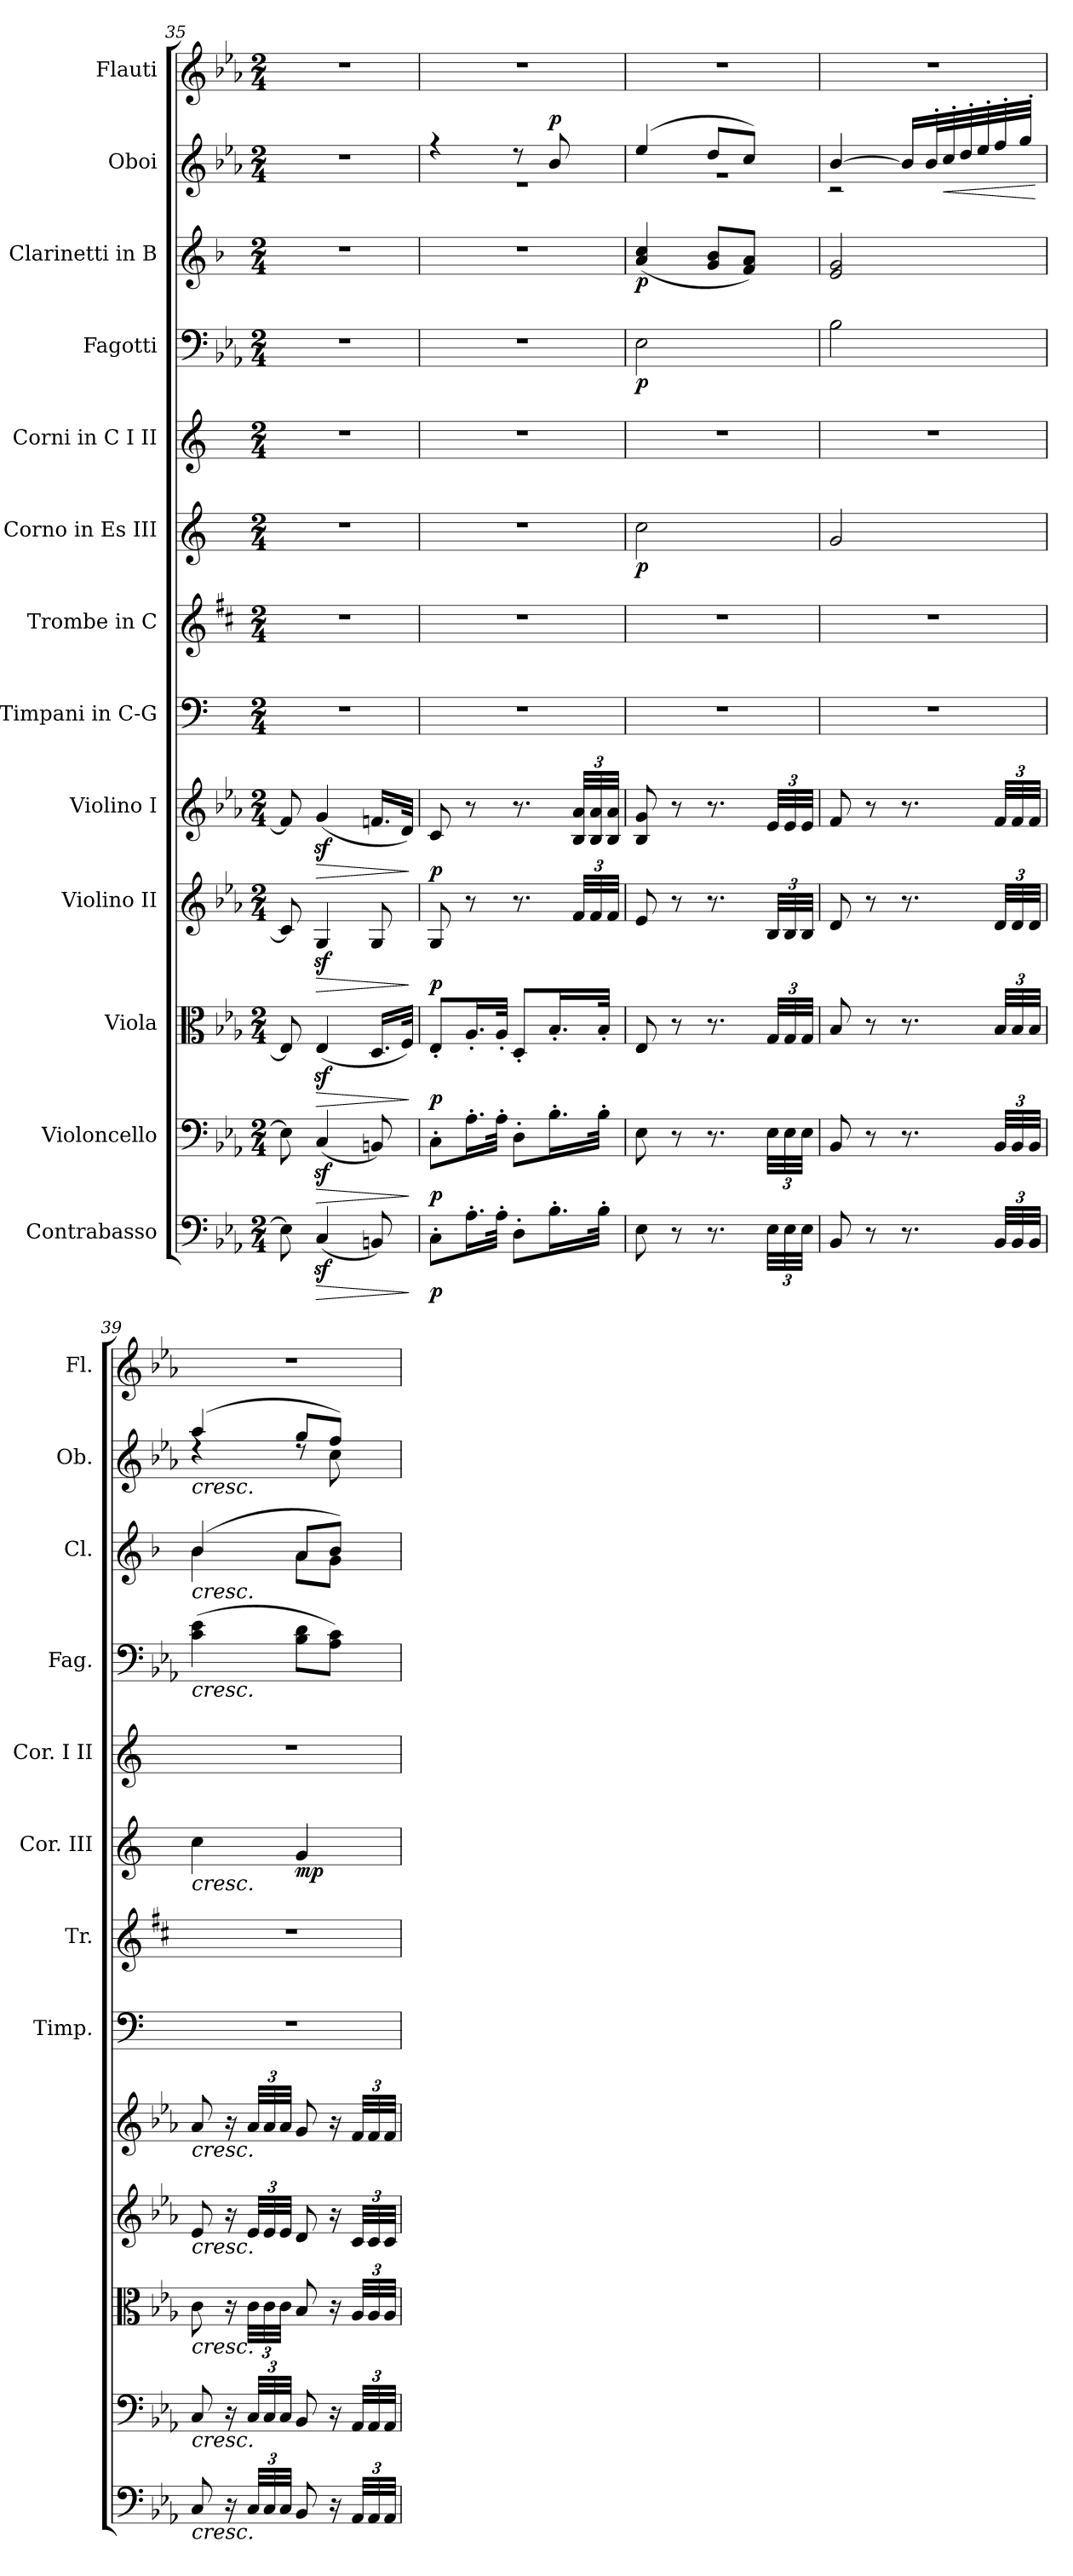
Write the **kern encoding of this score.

**kern	**dynam	**kern	**dynam	**kern	**dynam	**kern	**dynam	**kern	**dynam	**kern	**kern	**kern	**dynam	**kern	**kern	**dynam	**kern	**dynam	**kern	**dynam	**kern
*part13	*part13	*part12	*part12	*part11	*part11	*part10	*part10	*part9	*part9	*part8	*part7	*part6	*part6	*part5	*part4	*part4	*part3	*part3	*part2	*part2	*part1
*staff13	*staff13	*staff12	*staff12	*staff11	*staff11	*staff10	*staff10	*staff9	*staff9	*staff8	*staff7	*staff6	*staff6	*staff5	*staff4	*staff4	*staff3	*staff3	*staff2	*staff2	*staff1
*I"Contrabasso	*	*I"Violoncello	*	*I"Viola	*	*I"Violino II	*	*I"Violino I	*	*I"Timpani in C-G	*I"Trombe in C	*I"Corno in Es III	*	*I"Corni in C I II	*I"Fagotti	*	*I"Clarinetti in B	*	*I"Oboi	*	*I"Flauti
*	*	*	*	*	*	*	*	*	*	*I'Timp.	*I'Tr.	*I'Cor. III	*	*I'Cor. I II	*I'Fag.	*	*I'Cl.	*	*I'Ob.	*	*I'Fl.
*clefF4	*	*clefF4	*	*clefC3	*	*clefG2	*	*clefG2	*	*clefF4	*clefG2	*clefG2	*	*clefG2	*clefF4	*	*clefG2	*	*clefG2	*	*clefG2
*ITrd7c12	*	*	*	*	*	*	*	*	*	*	*ITrd1c2	*ITrd5c9	*	*ITrd7c12	*	*	*ITrd1c2	*	*	*	*
*k[b-e-a-]	*	*k[b-e-a-]	*	*k[b-e-a-]	*	*k[b-e-a-]	*	*k[b-e-a-]	*	*k[]	*k[]	*k[b-e-a-]	*	*k[]	*k[b-e-a-]	*	*k[b-e-a-]	*	*k[b-e-a-]	*	*k[b-e-a-]
*M2/4	*	*M2/4	*	*M2/4	*	*M2/4	*	*M2/4	*	*M2/4	*M2/4	*M2/4	*	*M2/4	*M2/4	*	*M2/4	*	*M2/4	*	*M2/4
=35	=35	=35	=35	=35	=35	=35	=35	=35	=35	=35	=35	=35	=35	=35	=35	=35	=35	=35	=35	=35	=35
8EE-\]	.	8E-\]	.	8E-/]	.	8c/]	.	8f#/]	.	2r	2r	2r	.	2r	2r	.	2r	.	2r	.	2r
!	!LO:HP:b	!	!LO:HP:b	!	!LO:HP:b	!	!LO:HP:b	!	!LO:HP:b	!	!	!	!	!	!	!	!	!	!	!	!
(4CCz</	>	(4Cz</	>	(4E-z</	>	4Gz</	>	(4gz</	>	.	.	.	.	.	.	.	.	.	.	.	.
8BBBn/)	.	8BBn/)	.	16.D/LL	.	8G/	.	16.fn/LL	.	.	.	.	.	.	.	.	.	.	.	.	.
.	.	.	.	32F/JJk)	.	.	.	32d/JJk)	.	.	.	.	.	.	.	.	.	.	.	.	.
.	]	.	]	.	]	.	]	.	]	.	.	.	.	.	.	.	.	.	.	.	.
=36	=36	=36	=36	=36	=36	=36	=36	=36	=36	=36	=36	=36	=36	=36	=36	=36	=36	=36	=36	=36	=36
*	*	*	*	*	*	*	*	*	*	*	*	*	*	*	*	*	*	*	*^	*	*
!	!LO:DY:b	!	!LO:DY:b	!	!LO:DY:b	!	!LO:DY:b	!	!LO:DY:b	!	!	!	!	!	!	!	!	!	!	!	!	!
8CC'\L	p	8C'\L	p	8E-'/L	p	8G/	p	8c/	p	2r	2r	2r	.	2r	2r	.	2r	.	4r	2r	.	2r
16.AA-'\L	.	16.A-'\L	.	16.A-'/L	.	8r	.	8r	.	.	.	.	.	.	.	.	.	.	.	.	.	.
32AA-'\JJk	.	32A-'\JJk	.	32A-'/JJk	.	.	.	.	.	.	.	.	.	.	.	.	.	.	.	.	.	.
8DD'\L	.	8D'\L	.	8D'/L	.	8.r	.	8.r	.	.	.	.	.	.	.	.	.	.	8r	.	.	.
!	!	!	!	!	!	!	!	!	!	!	!	!	!	!	!	!	!	!	!	!	!LO:DY:a	!
16.BB-'\L	.	16.B-'\L	.	16.B-'/L	.	.	.	.	.	.	.	.	.	.	.	.	.	.	8b-/	.	p	.
*	*	*	*	*	*	*Xbrackettup	*	*Xbrackettup	*	*	*	*	*	*	*	*	*	*	*	*	*	*
.	.	.	.	.	.	48f/LLL	.	48B-/ 48a-/LLL	.	.	.	.	.	.	.	.	.	.	.	.	.	.
.	.	.	.	.	.	48f/	.	48B-/ 48a-/	.	.	.	.	.	.	.	.	.	.	.	.	.	.
32BB-'\JJk	.	32B-'\JJk	.	32B-'/JJk	.	.	.	.	.	.	.	.	.	.	.	.	.	.	.	.	.	.
.	.	.	.	.	.	48f/JJJ	.	48B-/ 48a-/JJJ	.	.	.	.	.	.	.	.	.	.	.	.	.	.
!!LO:PB:g=z
=37	=37	=37	=37	=37	=37	=37	=37	=37	=37	=37	=37	=37	=37	=37	=37	=37	=37	=37	=37	=37	=37	=37
!	!	!	!	!	!	!	!	!	!	!	!	!	!LO:DY:b	!	!	!LO:DY:b	!	!LO:DY:b	!	!	!	!
8EE-\	.	8E-\	.	8E-/	.	8e-/	.	8B-/ 8g/	.	2r	2r	2e-\	p	2r	2E-\	p	(4g/ 4b-/	p	(4ee-/	2r	.	2r
8r	.	8r	.	8r	.	8r	.	8r	.	.	.	.	.	.	.	.	.	.	.	.	.	.
8.r	.	8.r	.	8.r	.	8.r	.	8.r	.	.	.	.	.	.	.	.	8f/ 8a-/L	.	8dd/L	.	.	.
.	.	.	.	.	.	.	.	.	.	.	.	.	.	.	.	.	8e-/ 8g/J)	.	8cc/J)	.	.	.
*Xbrackettup	*	*Xbrackettup	*	*Xbrackettup	*	*	*	*	*	*	*	*	*	*	*	*	*	*	*	*	*	*
48EE-\LLL	.	48E-\LLL	.	48G/LLL	.	48B-/LLL	.	48e-/LLL	.	.	.	.	.	.	.	.	.	.	.	.	.	.
48EE-\	.	48E-\	.	48G/	.	48B-/	.	48e-/	.	.	.	.	.	.	.	.	.	.	.	.	.	.
48EE-\JJJ	.	48E-\JJJ	.	48G/JJJ	.	48B-/JJJ	.	48e-/JJJ	.	.	.	.	.	.	.	.	.	.	.	.	.	.
=38	=38	=38	=38	=38	=38	=38	=38	=38	=38	=38	=38	=38	=38	=38	=38	=38	=38	=38	=38	=38	=38	=38
8BBB-/	.	8BB-/	.	8B-/	.	8d/	.	8f/	.	2r	2r	2B-/	.	2r	2B-\	.	2d/ 2f/	.	[4b-/	2r	.	2r
8r	.	8r	.	8r	.	8r	.	8r	.	.	.	.	.	.	.	.	.	.	.	.	.	.
8.r	.	8.r	.	8.r	.	8.r	.	8.r	.	.	.	.	.	.	.	.	.	.	16b-/LL]	.	.	.
.	.	.	.	.	.	.	.	.	.	.	.	.	.	.	.	.	.	.	32b-'/L	.	.	.
!	!	!	!	!	!	!	!	!	!	!	!	!	!	!	!	!	!	!	!	!	!LO:HP:b	!
.	.	.	.	.	.	.	.	.	.	.	.	.	.	.	.	.	.	.	32cc'/	.	<	.
.	.	.	.	.	.	.	.	.	.	.	.	.	.	.	.	.	.	.	32dd'/	.	.	.
.	.	.	.	.	.	.	.	.	.	.	.	.	.	.	.	.	.	.	32ee-'/	.	.	.
48BBB-/LLL	.	48BB-/LLL	.	48B-/LLL	.	48d/LLL	.	48f/LLL	.	.	.	.	.	.	.	.	.	.	32ff'/	.	.	.
48BBB-/	.	48BB-/	.	48B-/	.	48d/	.	48f/	.	.	.	.	.	.	.	.	.	.	.	.	.	.
.	.	.	.	.	.	.	.	.	.	.	.	.	.	.	.	.	.	.	32gg'/JJJ	.	.	.
48BBB-/JJJ	.	48BB-/JJJ	.	48B-/JJJ	.	48d/JJJ	.	48f/JJJ	.	.	.	.	.	.	.	.	.	.	.	.	.	.
*	*	*	*	*	*	*	*	*	*	*	*	*	*	*	*	*	*	*	*v	*v	*	*
.	.	.	.	.	.	.	.	.	.	.	.	.	.	.	.	.	.	.	.	[	.
=39	=39	=39	=39	=39	=39	=39	=39	=39	=39	=39	=39	=39	=39	=39	=39	=39	=39	=39	=39	=39	=39
*	*	*	*	*	*	*	*	*	*	*	*	*	*	*	*	*	*^	*	*^	*	*
!	!	!	!	!	!	!	!	!	!	!	!	!	!	!	!	!	!	!	!	!LO:TX:b:i:t=cresc.	!	!	!
!	!	!	!	!	!	!	!	!	!	!	!	!	!	!	!	!	!LO:TX:b:i:t=cresc.	!	!	!	!	!	!
!	!	!	!	!	!	!	!	!	!	!	!	!	!	!	!LO:TX:b:i:t=cresc.	!	!	!	!	!	!	!	!
!	!	!	!	!	!	!	!	!	!	!	!	!LO:TX:b:i:t=cresc.	!	!	!	!	!	!	!	!	!	!	!
!	!	!	!	!	!	!	!	!LO:TX:b:i:t=cresc.	!	!	!	!	!	!	!	!	!	!	!	!	!	!	!
!	!	!	!	!	!	!LO:TX:b:i:t=cresc.	!	!	!	!	!	!	!	!	!	!	!	!	!	!	!	!	!
!	!	!	!	!LO:TX:b:i:t=cresc.	!	!	!	!	!	!	!	!	!	!	!	!	!	!	!	!	!	!	!
!	!	!LO:TX:b:i:t=cresc.	!	!	!	!	!	!	!	!	!	!	!	!	!	!	!	!	!	!	!	!	!
!LO:TX:b:i:t=cresc.	!	!	!	!	!	!	!	!	!	!	!	!	!	!	!	!	!	!	!	!	!	!	!
8CC/	.	8C/	.	8c\	.	8e-/	.	8a-/	.	2r	2r	4e-\	.	2r	(4c\ 4e-\	.	(4a-/	4a-\	.	(4aa-/	4rdd	.	2r
16r	.	16r	.	16r	.	16r	.	16r	.	.	.	.	.	.	.	.	.	.	.	.	.	.	.
48CC/LLL	.	48C/LLL	.	48c\LLL	.	48e-/LLL	.	48a-/LLL	.	.	.	.	.	.	.	.	.	.	.	.	.	.	.
48CC/	.	48C/	.	48c\	.	48e-/	.	48a-/	.	.	.	.	.	.	.	.	.	.	.	.	.	.	.
48CC/JJJ	.	48C/JJJ	.	48c\JJJ	.	48e-/JJJ	.	48a-/JJJ	.	.	.	.	.	.	.	.	.	.	.	.	.	.	.
!	!	!	!	!	!	!	!	!	!	!	!	!	!LO:DY:b	!	!	!	!	!	!	!	!	!	!
8BBB-/	.	8BB-/	.	8B-/	.	8d/	.	8g/	.	.	.	4B-/	mp	.	8B-\ 8d\L	.	8g/L	8g\L	.	8gg/L	8rdd	.	.
16r	.	16r	.	16r	.	16r	.	16r	.	.	.	.	.	.	8A-\ 8c\J)	.	8a-/J)	8f\J	.	8ff/J)	8cc\	.	.
48AAA-/LLL	.	48AA-/LLL	.	48A-/LLL	.	48c/LLL	.	48f/LLL	.	.	.	.	.	.	.	.	.	.	.	.	.	.	.
48AAA-/	.	48AA-/	.	48A-/	.	48c/	.	48f/	.	.	.	.	.	.	.	.	.	.	.	.	.	.	.
48AAA-/JJJ	.	48AA-/JJJ	.	48A-/JJJ	.	48c/JJJ	.	48f/JJJ	.	.	.	.	.	.	.	.	.	.	.	.	.	.	.
*	*	*	*	*	*	*	*	*	*	*	*	*	*	*	*	*	*v	*v	*	*	*	*	*
*	*	*	*	*	*	*	*	*	*	*	*	*	*	*	*	*	*	*	*v	*v	*	*
=	=	=	=	=	=	=	=	=	=	=	=	=	=	=	=	=	=	=	=	=	=
*-	*-	*-	*-	*-	*-	*-	*-	*-	*-	*-	*-	*-	*-	*-	*-	*-	*-	*-	*-	*-	*-
